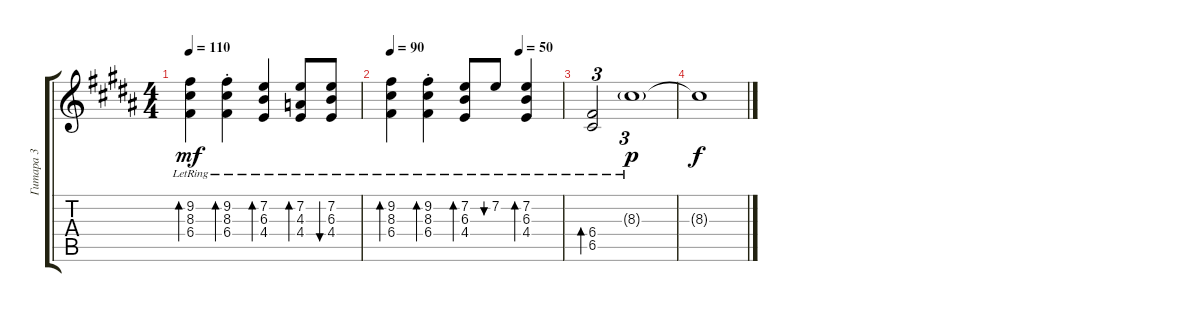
\track ("Гитара 3" "Гитара 3") {instrument acousticguitarsteel}
\staff {score tabs}
\tuning (D4 A3 F3 C3 G2 D2) {hide}
\ts (4 4)
\tempo 110
\clef g2
\ks g#minor
(9.2{lr} 8.3{lr} 6.4{lr}).4{bd 60 dy mf} (9.2{st lr} 8.3{st lr} 6.4{st lr}).4{bd 60} (7.2{lr} 6.3{lr} 4.4{lr}).4{bd 60} (7.2{lr} 4.3{lr} 4.4{lr}).8{bd 60} (7.2{lr} 6.3{lr} 4.4{lr}).8{bu 60} |
\tempo 90
\tempo (50 0.75)
(9.2{lr} 8.3{lr} 6.4{lr}).4{bd 120} (9.2{st lr} 8.3{st lr} 6.4{st lr}).4{bd 60} (7.2{lr} 6.3{lr} 4.4{lr}).8{bd 60} 7.2{lr}.8{bu 60} (7.2{lr} 6.3{lr} 4.4{lr}).4{bd 60} |
(6.4{lr} 6.5{lr}).2{tu (3 2) bd 480} 8.3{g lr}.1{tu (3 2) dy p} |
8.3{t}.1{dy f}
